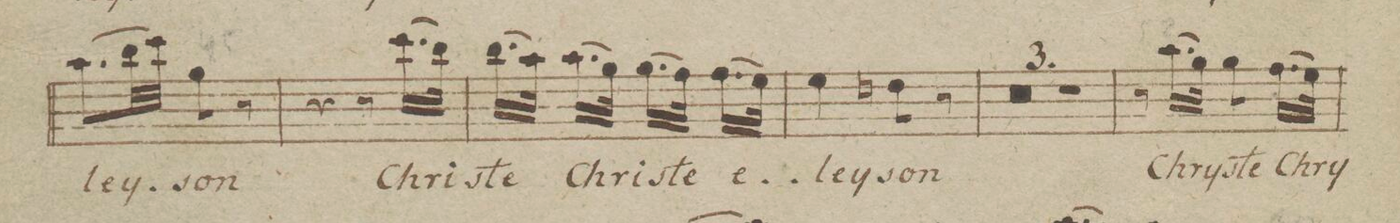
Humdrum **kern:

**kern	**text	**dynam
*I"Alto.	*	*
*clefC3	*	*
*k[b-e-]	*	*
*M2/4	*	*
(8.b-\L	-ley-	.
32cc\LL	.	.
32dd\JJJ)	.	.
8a\	-son	.
8r	.	.
=45	=45	=45
4r	.	.
8r	.	.
(16.dd\LL	Chri-	.
32cc\JJk)	.	.
=46	=46	=46
(16.cc\LL	-ste	.
32b-\JJk)	.	.
(16.b-\LL	Chri-	.
32a\JJk)	.	.
(16.a\LL	-ste	.
32g\JJk)	.	.
(16.g\LL	e-	.
32f\JJk)	.	.
=47	=47	=47
4f\	-ley-	.
8en\	-son	.
8r	.	.
=48	=48	=48
1r	.	.
=49	=49	=49
=50	=50	=50
2r	.	.
=51	=51	=51
8r	.	.
(16.b-\LL	Chry-	.
32a\JJk)	.	.
8a\	-ste	.
(16.g\LL	Chry-	.
32f\JJk)	.	.
=52	=52	=52
*-	*-	*-
